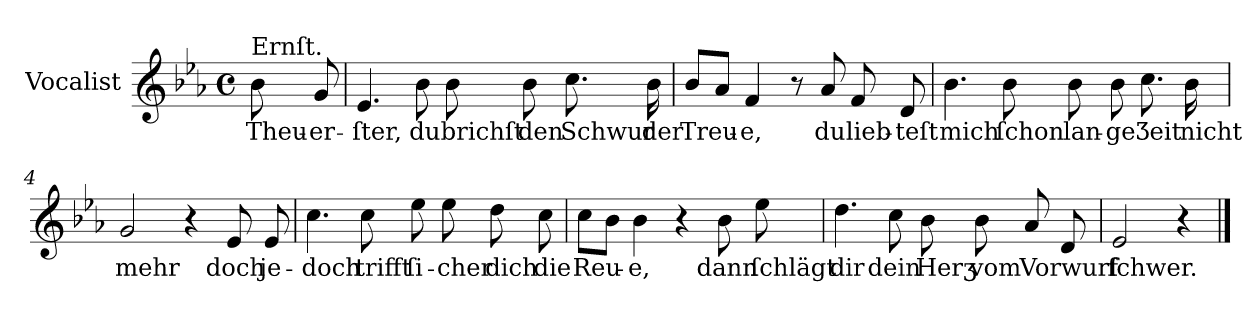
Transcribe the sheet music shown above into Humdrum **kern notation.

**kern	**text
*part1	*part1
*staff1	*staff1
*I"Vocalist	*
*clefG2	*
*k[b-e-a-]	*
*E-:	*
*M4/4	*
*met(c)	*
=	=
!LO:TX:a:t=Ernſt.	!
8b-	Theu-
8g	-er-
=1	=1
4.e-	-ſter,
8b-	du
8b-	brichſt
8b-	den
8.cc	Schwur
16b-	der
=2	=2
8b-L	Treu-
8a-J	.
4f	-e,
8r	.
8a-	du
8f	lieb-
8d	-teſt
=3	=3
4.b-	mich
8b-	ſchon
8b-	lan-
8b-	-ge
8.cc	Ʒeit
16b-	nicht
=4	=4
2g	mehr
4r	.
8e-	doch
8e-	je-
=5	=5
4.cc	-doch
8cc	trifft
8ee-	ſi-
8ee-	-cher
8dd	dich
8cc	die
=6	=6
8ccL	Reu-
8b-J	.
4b-	-e,
4r	.
8b-	dann
8ee-	ſchlägt
=7	=7
4.dd	dir
8cc	dein
8b-	Herʒ
8b-	vom
8a-	Vorwurf
8d	.
=8	=8
2e-	ſchwer.
4r	.
==	==
*-	*-
